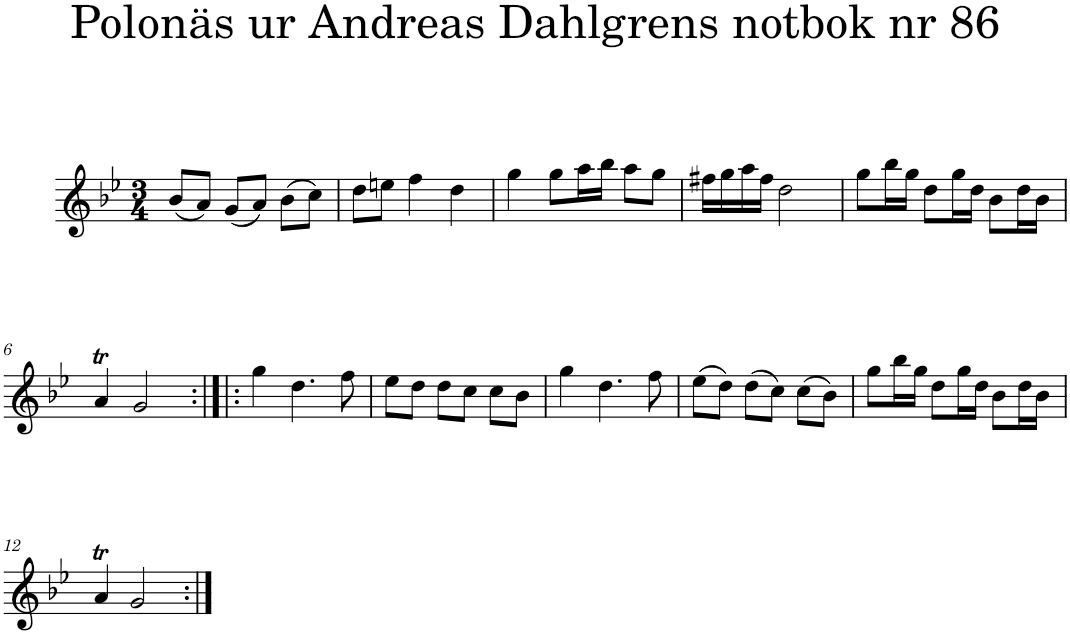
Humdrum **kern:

**kern
*part1
*staff1
*I"Piano
*I'Pno
*clefG2
*k[b-e-]
*g:
*M3/4
=1
(8b-/L
8a/J)
(8g/L
8a/J)
(8b-\L
8cc\J)
=2
8dd\L
8een\J
4ff\
4dd\
=3
4gg\
8gg\L
16aa\L
16bb-\JJ
8aa\L
8gg\J
=4
16ff#X\LL
16gg\
16aa\
16ff#\JJ
2dd\
=5
8gg\L
16bb-\L
16gg\JJ
8dd\L
16gg\L
16dd\JJ
8b-\L
16dd\L
16b-\JJ
!!LO:LB:g=z
=6
4at/
2g/
=7:|!|:
4gg\
4.dd\
8ff\
=8
8ee-\L
8dd\J
8dd\L
8cc\J
8cc\L
8b-\J
=9
4gg\
4.dd\
8ff\
=10
(8ee-\L
8dd\J)
(8dd\L
8cc\J)
(8cc\L
8b-\J)
=11
8gg\L
16bb-\L
16gg\JJ
8dd\L
16gg\L
16dd\JJ
8b-\L
16dd\L
16b-\JJ
!!LO:LB:g=z
=12
4at/
2g/
=:|!
*-
